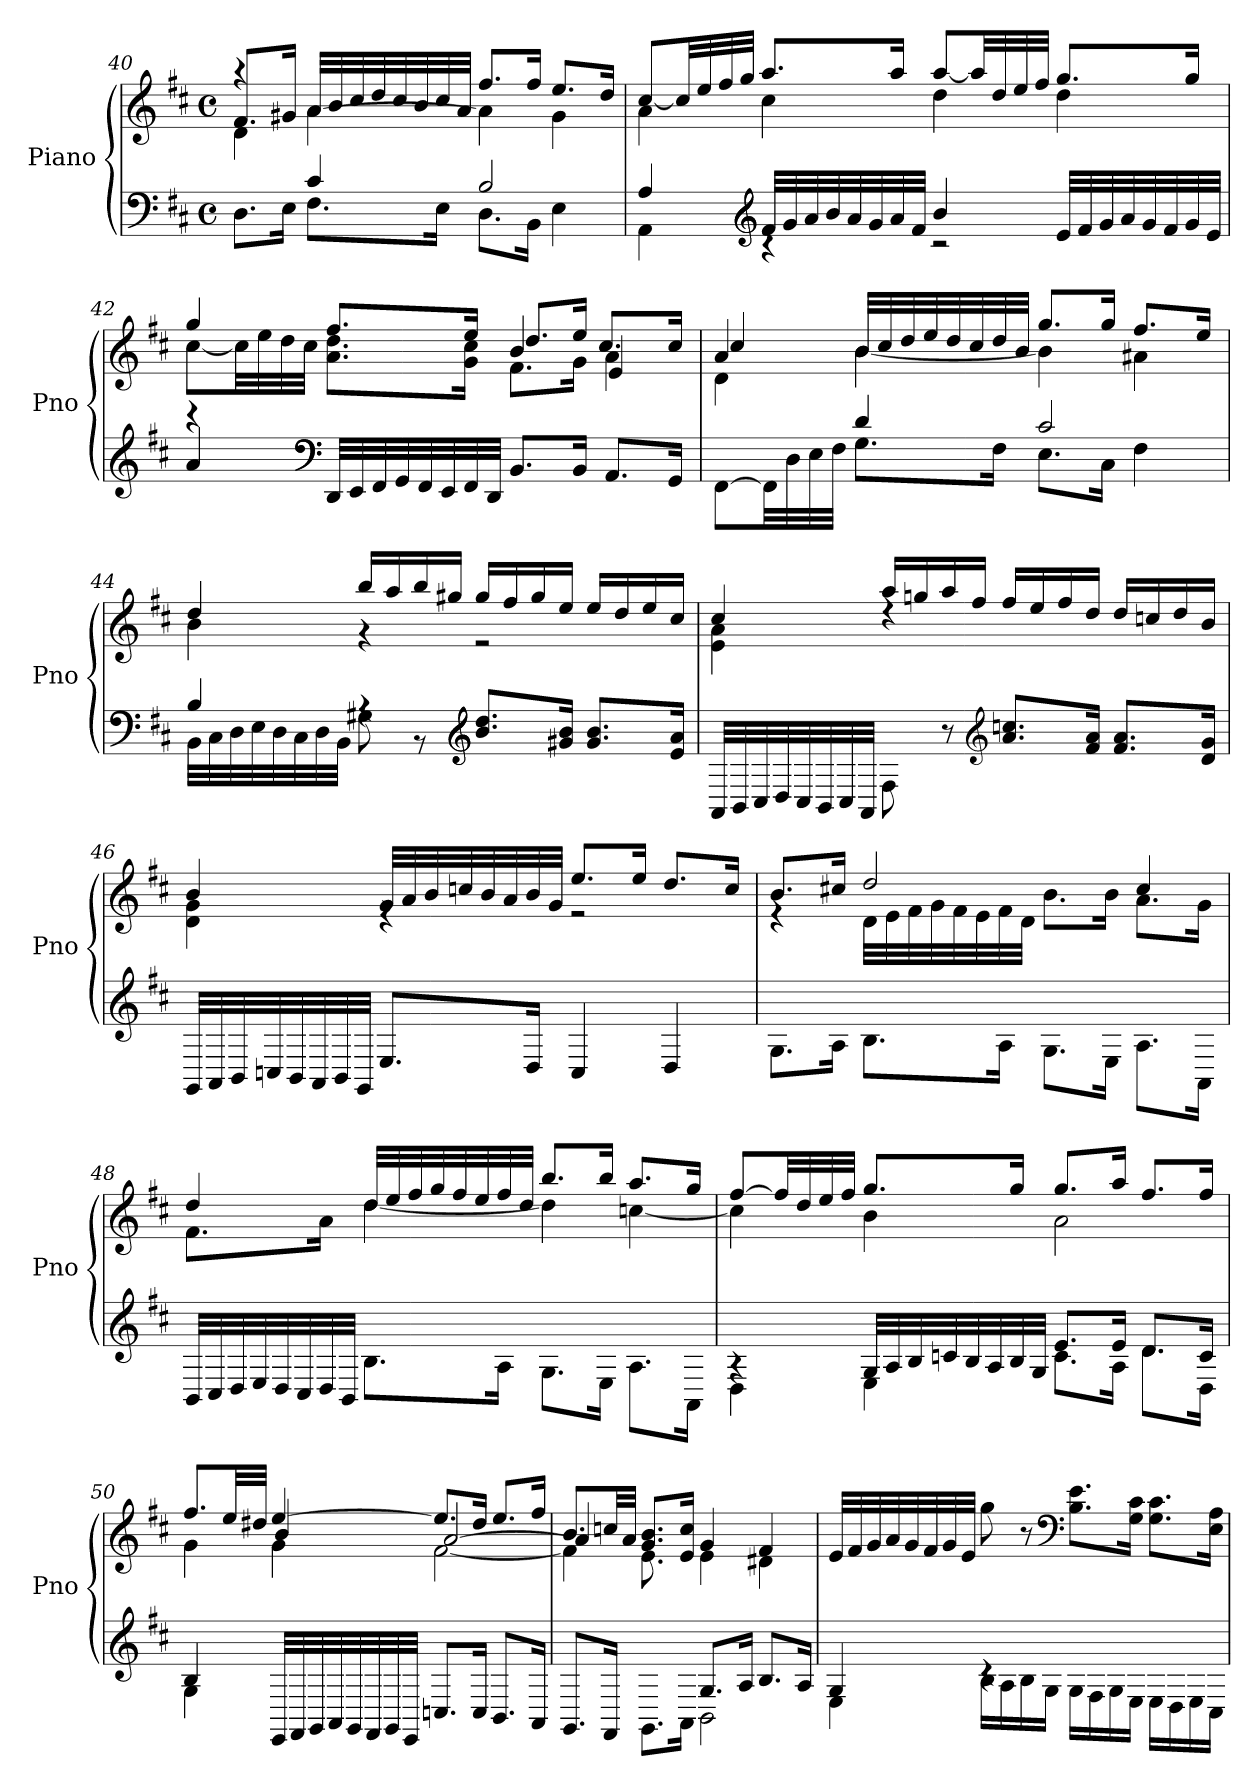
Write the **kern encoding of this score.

**kern	**kern
*part1	*part1
*staff2	*staff1
*I"Piano	*
*I'Pno	*
!!LO:LB:g=z
*clefF4	*clefG2
*k[f#c#]	*k[f#c#]
*M4/4	*M4/4
*met(c)	*met(c)
=40	=40
*^	*^
*	*	*	*^
4rFyy	8.D\L	8.f#/L	4d\	4raa
.	16E\Jk	16g#X/Jk	.	.
4c#/	8.F#\L	[4a\	2.ryy	32a/LLL
.	.	.	.	32b/
.	.	.	.	32cc#/
.	.	.	.	32dd/
.	.	.	.	32cc#/
.	.	.	.	32b/
.	16E\Jk	.	.	32cc#/
.	.	.	.	32a/JJJ
2B/	8.D\L	4a\]	.	8.ff#/L
.	16BB\Jk	.	.	16ff#/Jk
.	4E\	4g#\	.	8.ee/L
.	.	.	.	16dd/Jk
*	*	*	*v	*v
=41	=41	=41	=41
4A/	4AA\	4a\	[8cc#/L
.	.	.	32cc#/LL]
.	.	.	32ee/
.	.	.	32ff#/
.	.	.	32gg/JJJ
*clefG2	*	*	*
32f#/LLL	4rc	4cc#\	8.aa/L
32g/	.	.	.
32a/	.	.	.
32b/	.	.	.
32a/	.	.	.
32g/	.	.	.
32a/	.	.	16aa/Jk
32f#/JJJ	.	.	.
4b/	2rc	4dd\	[8aa/L
.	.	.	32aa/LL]
.	.	.	32dd/
.	.	.	32ee/
.	.	.	32ff#/JJJ
32e/LLL	.	4dd\	8.gg/L
32f#/	.	.	.
32g/	.	.	.
32a/	.	.	.
32g/	.	.	.
32f#/	.	.	.
32g/	.	.	16gg/Jk
32e/JJJ	.	.	.
!!LO:LB:g=z
=42	=42	=42	=42
*	*	*	*^
4a/	4rccc	2ryy	[8cc#\L	4gg/
.	.	.	32cc#\LL]	.
.	.	.	32ee\	.
.	.	.	32dd\	.
.	.	.	32cc#\JJJ	.
*clefF4	*	*	*	*
32DD/LLL	2.rEEyy	.	8.a\ 8.dd\L	8.ff#/L
32EE/	.	.	.	.
32FF#/	.	.	.	.
32GG/	.	.	.	.
32FF#/	.	.	.	.
32EE/	.	.	.	.
32FF#/	.	.	16g\ 16cc#\Jk	16ee/Jk
32DD/JJJ	.	.	.	.
8.BB/L	.	4b/	8.f#\L	8.dd/L
16BB/Jk	.	.	16g\Jk	16ee/Jk
8.AA/L	.	4a\	4e/	8.cc#/L
16GG/Jk	.	.	.	16cc#/Jk
=43	=43	=43	=43	=43
4rAyy	[8FF#\L	4a/	4d\	4cc#/
.	32FF#\LL]	.	.	.
.	32D\	.	.	.
.	32E\	.	.	.
.	32F#\JJJ	.	.	.
4d/	8.G\L	32b/LLL	[4b\	4ryy
.	.	32cc#/	.	.
.	.	32dd/	.	.
.	.	32ee/	.	.
.	.	32dd/	.	.
.	.	32cc#/	.	.
.	16F#\Jk	32dd/	.	.
.	.	32b/JJJ	.	.
2c#/	8.E\L	8.gg/L	4b\]	2ryy
.	16C#\Jk	16gg/Jk	.	.
.	4F#\	8.ff#/L	4a#X\	.
.	.	16ee/Jk	.	.
*	*	*	*v	*v
!!LO:PB:g=z
=44	=44	=44	=44
4B/	32BB\LLL	4dd/	4b\
.	32C#\	.	.
.	32D\	.	.
.	32E\	.	.
.	32D\	.	.
.	32C#\	.	.
.	32D\	.	.
.	32BB\JJJ	.	.
4rA	8G#X\	16bb/LL	4r
.	.	16aa/	.
.	8r	16bb/	.
.	.	16gg#X/JJ	.
*clefG2	*	*	*
8.b/ 8.dd/L	2ryy	16gg#/LL	2r
.	.	16ff#/	.
.	.	16gg#/	.
16g#X/ 16b/Jk	.	16ee/JJ	.
8.g#/ 8.b/L	.	16ee/LL	.
.	.	16dd/	.
.	.	16ee/	.
16e/ 16a/Jk	.	16cc#/JJ	.
*v	*v	*	*
!!LO:LB:g=z	!!
=45	=45	=45
32AA/LLL	4cc#/	4e\ 4a\
32BB/	.	.
32C#/	.	.
32D/	.	.
32C#/	.	.
32BB/	.	.
32C#/	.	.
32AA/JJJ	.	.
8F#\	16aa/LL	4rdd
.	16ggn/	.
8r	16aa/	.
.	16ff#/JJ	.
*clefG2	*	*
8.a/ 8.ccn/L	16ff#/LL	2ryy
.	16ee/	.
.	16ff#/	.
16f#/ 16a/Jk	16dd/JJ	.
8.f#/ 8.a/L	16dd/LL	.
.	16ccn/	.
.	16dd/	.
16d/ 16g/Jk	16b/JJ	.
!!LO:LB:g=z	!!
=46	=46	=46
32GG/LLL	4b/	4d\ 4g\
32AA/	.	.
32BB/	.	.
32Cn/	.	.
32BB/	.	.
32AA/	.	.
32BB/	.	.
32GG/JJJ	.	.
8.E/L	32g/LLL	4re
.	32a/	.
.	32b/	.
.	32ccn/	.
.	32b/	.
.	32a/	.
16D/Jk	32b/	.
.	32g/JJJ	.
4C/	8.ee/L	2re
.	16ee/Jk	.
4D/	8.dd/L	.
.	16cc/Jk	.
=47	=47	=47
8.G\L	8.b/L	4re
16A\Jk	16cc#X/Jk	.
8.B\L	2dd/	32d\LLL
.	.	32e\
.	.	32f#\
.	.	32g\
.	.	32f#\
.	.	32e\
16A\Jk	.	32f#\
.	.	32d\JJJ
8.G\L	.	8.b\L
16E\Jk	.	16b\Jk
8.A\L	4cc#/	8.a\L
16AA\Jk	.	16g\Jk
!!LO:LB:g=z	!!
=48	=48	=48
32BB/LLL	4dd/	8.f#\L
32C#/	.	.
32D/	.	.
32E/	.	.
32D/	.	.
32C#/	.	.
32D/	.	16a\Jk
32BB/JJJ	.	.
8.B\L	32dd/LLL	[4dd\
.	32ee/	.
.	32ff#/	.
.	32gg/	.
.	32ff#/	.
.	32ee/	.
16A\Jk	32ff#/	.
.	32dd/JJJ	.
8.G\L	8.bb/L	4dd\]
16E\Jk	16bb/Jk	.
8.A\L	8.aa/L	[4ccn\
16AA\Jk	16gg/Jk	.
=49	=49	=49
*^	*	*
4rA	4D\	[8ff#/L	4cc\]
.	.	32ff#/LL]	.
.	.	32dd/	.
.	.	32ee/	.
.	.	32ff#/JJJ	.
32G/LLL	4E\	8.gg/L	4b\
32A/	.	.	.
32B/	.	.	.
32cn/	.	.	.
32B/	.	.	.
32A/	.	.	.
32B/	.	16gg/Jk	.
32G/JJJ	.	.	.
8.e/L	8.c\L	8.gg/L	2a\
16e/Jk	16A\Jk	16aa/Jk	.
8.d/L	8.d\L	8.ff#/L	.
16c/Jk	16D\Jk	16ff#/Jk	.
!!LO:PB:g=z
=50	=50	=50	=50
*	*	*	*^
4B/	4G\	8.ff#/L	4g\	4ryy
.	.	32ee/LL	.	.
.	.	32dd#X/JJJ	.	.
32EE/LLL	2.ryy	[4ee/	4g\	4b/
32FF#/	.	.	.	.
32GG/	.	.	.	.
32AA/	.	.	.	.
32GG/	.	.	.	.
32FF#/	.	.	.	.
32GG/	.	.	.	.
32EE/JJJ	.	.	.	.
8.Cn/L	.	8.ee/L]	[2f#\	[2a/
16C/Jk	.	16dd#/Jk	.	.
8.BB/L	.	8.ee/L	.	.
16AA/Jk	.	16ff#/Jk	.	.
=51	=51	=51	=51	=51
*	*^	*	*	*
4..ryy	8.GG/L	2ryy	8.b/L	4f#\]	4a/]
.	16FF#/Jk	.	32ccn/LL	.	.
.	.	.	32a/JJJ	.	.
.	8.GG\L	.	8.g/ 8.b/L	8.e\L	4ryy
16F#/Jk	16AA\Jk	.	16e/ 16cc/Jk	16ryy	.
2ryy	2BB\	8.G/L	4g/	4e\	2ryy
.	.	16A/Jk	.	.	.
.	.	8.B/L	4f#/	4d#X\	.
.	.	16A/Jk	.	.	.
*	*v	*v	*	*	*
*	*	*v	*v	*v
!!LO:LB:g=z
=52	=52	=52
4E\	4G/	32e/LLL
.	.	32f#/
.	.	32g/
.	.	32a/
.	.	32g/
.	.	32f#/
.	.	32g/
.	.	32e/JJJ
16B\LL	4rc	8gg\
16A\	.	.
16B\	.	8r
16G\JJ	.	.
*	*	*clefF4
16G\LL	2ryy	8.B\ 8.e\L
16F#\	.	.
16G\	.	.
16E\JJ	.	16G\ 16c#\Jk
16E\LL	.	8.G\ 8.c#\L
16D\	.	.
16E\	.	.
16C#\JJ	.	16E\ 16A\Jk
*v	*v	*
=	=
*-	*-
